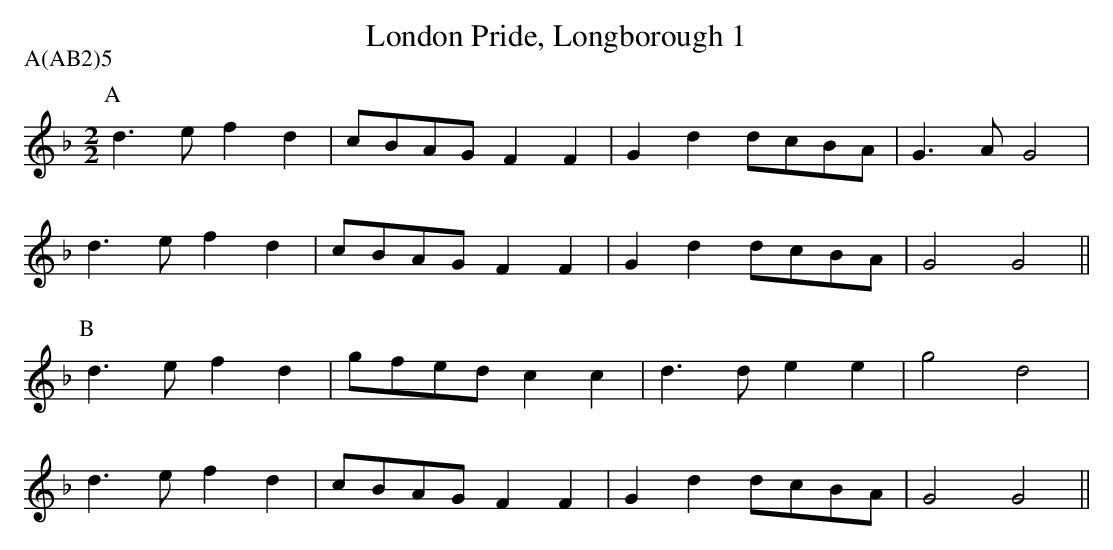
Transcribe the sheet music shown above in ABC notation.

X:1
T:London Pride, Longborough 1
M:2/2
L:1/8
P:A(AB2)5
K:GDor
P:A
d3e f2d2|cBAG F2F2|G2d2 dcBA|G3A G4|
d3e f2d2|cBAG F2F2|G2d2 dcBA|G4  G4||
P:B
d3e f2d2|gfed c2c2|d3d  e2e2|g4  d4|
d3e f2d2|cBAG F2F2|G2d2 dcBA|G4  G4||
